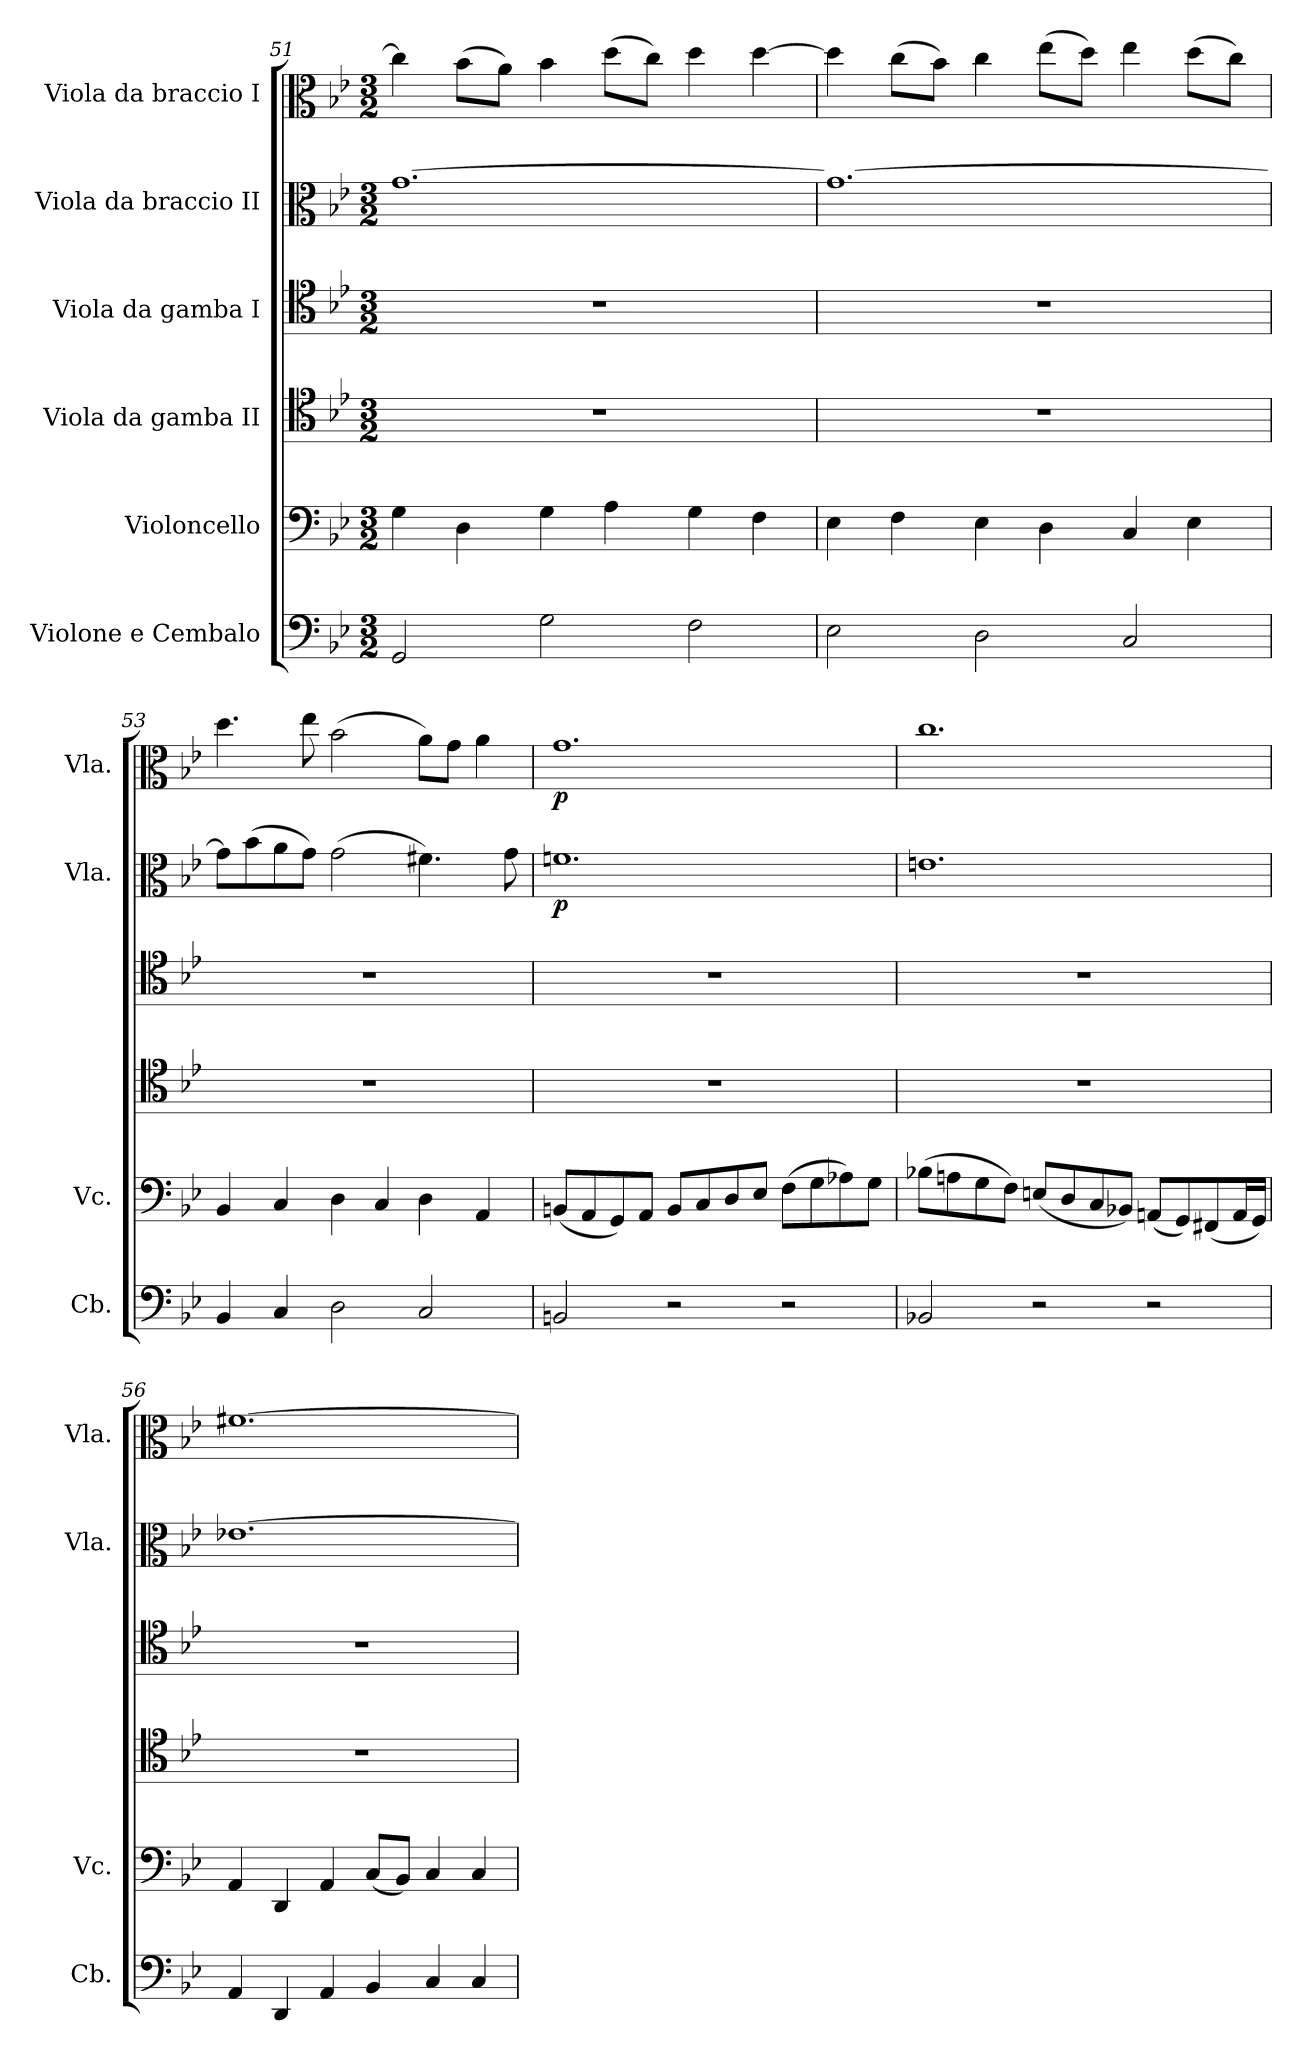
**kern	**kern	**kern	**kern	**kern	**dynam	**kern	**dynam
*part6	*part5	*part4	*part3	*part2	*part2	*part1	*part1
*staff6	*staff5	*staff4	*staff3	*staff2	*staff2	*staff1	*staff1
*I"Violone e Cembalo	*I"Violoncello	*I"Viola da gamba II	*I"Viola da gamba I	*I"Viola da braccio II	*	*I"Viola da braccio I	*
*I'Cb.	*I'Vc.	*	*	*I'Vla.	*	*I'Vla.	*
*clefF4	*clefF4	*clefC4	*clefC4	*clefC3	*	*clefC3	*
*ITrd7c12	*	*	*	*	*	*	*
*k[b-e-]	*k[b-e-]	*k[b-e-]	*k[b-e-]	*k[b-e-]	*	*k[b-e-]	*
*B-:	*B-:	*B-:	*B-:	*B-:	*	*B-:	*
*M3/2	*M3/2	*M3/2	*M3/2	*M3/2	*	*M3/2	*
=51	=51	=51	=51	=51	=51	=51	=51
!	!	!LO:N:vis=1	!LO:N:vis=1	!	!	!	!
2GGGi/	4Gi\	1.r	1.r	[1.gi	.	4cci\]	.
.	4Di\	.	.	.	.	(8b-i\L	.
.	.	.	.	.	.	8ai\J)	.
2GGi\	4Gi\	.	.	.	.	4b-i\	.
.	4Ai\	.	.	.	.	(8ddi\L	.
.	.	.	.	.	.	8cci\J)	.
2FFi\	4Gi\	.	.	.	.	4ddi\	.
.	4Fi\	.	.	.	.	[4ddi\	.
=52	=52	=52	=52	=52	=52	=52	=52
!	!	!LO:N:vis=1	!LO:N:vis=1	!	!	!	!
2EE-i\	4E-i\	1.r	1.r	1.gi_	.	4ddi\]	.
.	4Fi\	.	.	.	.	(8cci\L	.
.	.	.	.	.	.	8b-i\J)	.
2DDi\	4E-i\	.	.	.	.	4cci\	.
.	4Di\	.	.	.	.	(8ee-i\L	.
.	.	.	.	.	.	8ddi\J)	.
2CCi/	4Ci/	.	.	.	.	4ee-i\	.
.	4E-i\	.	.	.	.	(8ddi\L	.
.	.	.	.	.	.	8cci\J)	.
=53	=53	=53	=53	=53	=53	=53	=53
!	!	!LO:N:vis=1	!LO:N:vis=1	!	!	!	!
4BBB-i/	4BB-i/	1.r	1.r	8gi\L]	.	4.ddi\	.
.	.	.	.	(8b-i\	.	.	.
4CCi/	4Ci/	.	.	8ai\	.	.	.
.	.	.	.	8gi\J)	.	8ee-i\	.
2DDi\	4Di\	.	.	(2gi\	.	(2b-i\	.
.	4Ci/	.	.	.	.	.	.
2CCi/	4Di\	.	.	4.f#Xi\)	.	8ai\L)	.
.	.	.	.	.	.	8gi\J	.
.	4AAi/	.	.	.	.	4ai\	.
.	.	.	.	8gi\	.	.	.
!!LO:PB:g=z
=54	=54	=54	=54	=54	=54	=54	=54
!	!	!LO:N:vis=1	!LO:N:vis=1	!	!	!	!
2BBBni/	(8BBni/L	1.r	1.r	1.fni	p	1.gi	p
.	8AAi/	.	.	.	.	.	.
.	8GGi/)	.	.	.	.	.	.
.	8AAi/J	.	.	.	.	.	.
2r	8BBi/L	.	.	.	.	.	.
.	8Ci/	.	.	.	.	.	.
.	8Di/	.	.	.	.	.	.
.	8E-i/J	.	.	.	.	.	.
2r	(8Fi\L	.	.	.	.	.	.
.	8Gi\	.	.	.	.	.	.
.	8A-Xi\)	.	.	.	.	.	.
.	8Gi\J	.	.	.	.	.	.
=55	=55	=55	=55	=55	=55	=55	=55
!	!	!LO:N:vis=1	!LO:N:vis=1	!	!	!	!
2BBB-Xi/	(8B-Xi\L	1.r	1.r	1.eni	.	1.cci	.
.	8Ani\	.	.	.	.	.	.
.	8Gi\	.	.	.	.	.	.
.	8Fi\J)	.	.	.	.	.	.
2r	(8Eni/L	.	.	.	.	.	.
.	8Di/	.	.	.	.	.	.
.	8Ci/	.	.	.	.	.	.
.	8BB-Xi/J)	.	.	.	.	.	.
2r	(8AAni/L	.	.	.	.	.	.
.	8GGi/)	.	.	.	.	.	.
.	(8FF#Xi/	.	.	.	.	.	.
.	16AAi/L	.	.	.	.	.	.
.	16GGi/JJ)	.	.	.	.	.	.
=56	=56	=56	=56	=56	=56	=56	=56
!	!	!LO:N:vis=1	!LO:N:vis=1	!	!	!	!
4AAAi/	4AAi/	1.r	1.r	[1.e-Xi	.	[1.f#Xi	.
4DDDi/	4DDi/	.	.	.	.	.	.
4AAAi/	4AAi/	.	.	.	.	.	.
4BBB-i/	(8Ci/L	.	.	.	.	.	.
.	8BB-i/J)	.	.	.	.	.	.
4CCi/	4Ci/	.	.	.	.	.	.
4CCi/	4Ci/	.	.	.	.	.	.
=	=	=	=	=	=	=	=
*-	*-	*-	*-	*-	*-	*-	*-
